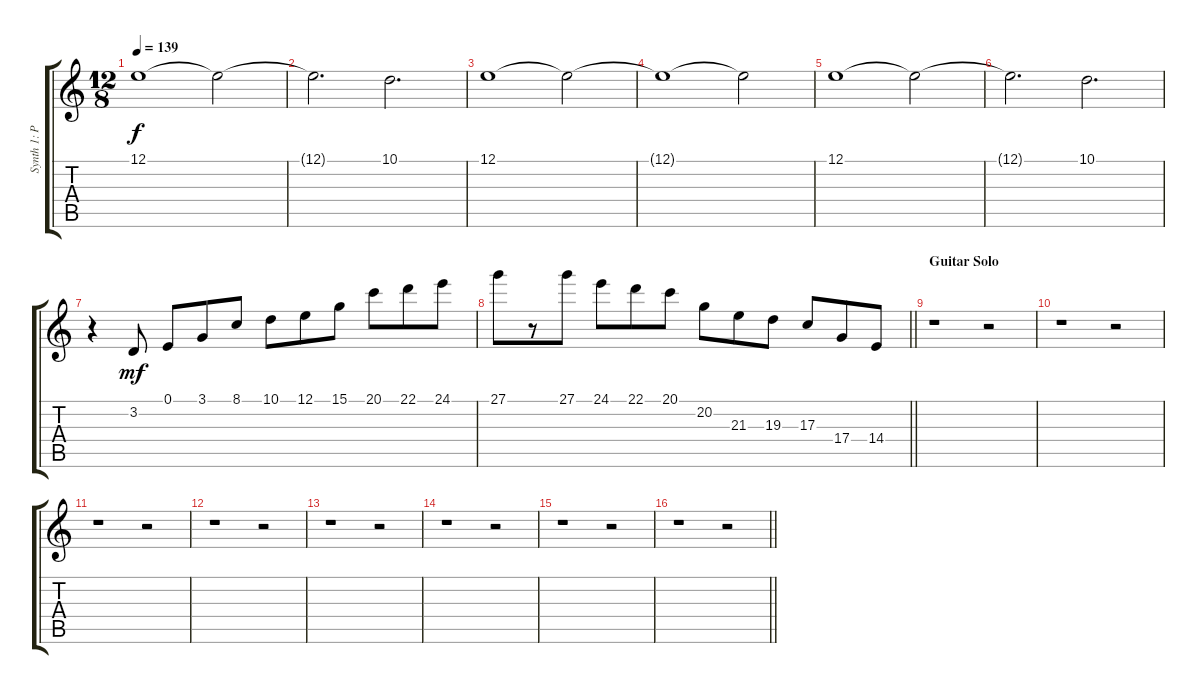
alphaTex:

\track ("Synth 1: Patrick Moraz" "Synth 1: P") {instrument fx5brightness}
\staff {score tabs}
\tuning (E4 B3 G3 D3 A2 E2) {hide}
\ts (12 8)
\tempo 139
\clef g2
\ks c
12.1.1{dy f} 12.1{t}.2 |
12.1{t}.2{d} 10.1.2{d} |
12.1.1 12.1{t}.2 |
12.1{t}.1 12.1{t}.2 |
12.1.1 12.1{t}.2 |
12.1{t}.2{d} 10.1.2{d} |
r.4{instrument lead2sawtooth} 3.2.8{dy mf} 0.1.8 3.1.8 8.1.8 10.1.8 12.1.8 15.1.8 20.1.8 22.1.8 24.1.8 |
\barLineRight lightlight
27.1.8 r.8 27.1.8 24.1.8 22.1.8 20.1.8 20.2.8 21.3.8 19.3.8 17.3.8 17.4.8 14.4.8 |
\section ("" "Guitar Solo")
r.1 r.2 |
r.1 r.2 |
r.1 r.2 |
r.1 r.2 |
r.1 r.2 |
r.1 r.2 |
r.1 r.2 |
\barLineRight lightlight
r.1 r.2
